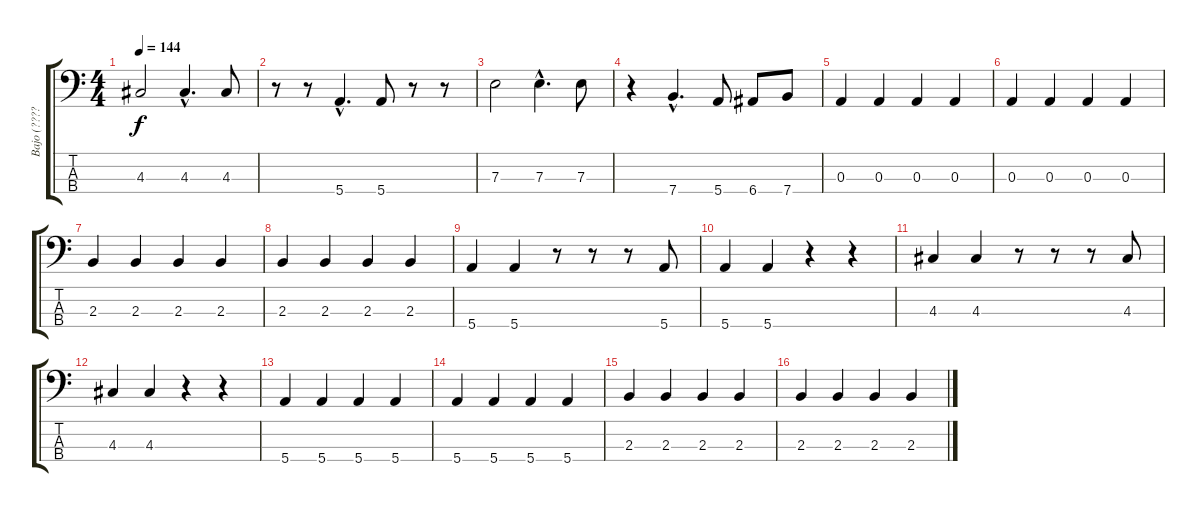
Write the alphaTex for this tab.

\track ("Bajo (????)" "Bajo (????") {instrument electricbassfinger}
\staff {score tabs}
\tuning (G2 D2 A1 E1) {hide}
\ts (4 4)
\tempo 144
\clef f4
\ks c
4.3.2{dy f} 4.3{hac}.4{d} 4.3.8 |
r.8 r.8 5.4{hac}.4{d} 5.4.8 r.8 r.8 |
7.3.2 7.3{hac}.4{d} 7.3.8 |
r.4 7.4{hac}.4{d} 5.4.8 6.4.8 7.4.8 |
0.3.4 0.3.4 0.3.4 0.3.4 |
0.3.4 0.3.4 0.3.4 0.3.4 |
2.3.4 2.3.4 2.3.4 2.3.4 |
2.3.4 2.3.4 2.3.4 2.3.4 |
5.4.4 5.4.4 r.8 r.8 r.8 5.4.8 |
5.4.4 5.4.4 r.4 r.4 |
4.3.4 4.3.4 r.8 r.8 r.8 4.3.8 |
4.3.4 4.3.4 r.4 r.4 |
5.4.4 5.4.4 5.4.4 5.4.4 |
5.4.4 5.4.4 5.4.4 5.4.4 |
2.3.4 2.3.4 2.3.4 2.3.4 |
2.3.4 2.3.4 2.3.4 2.3.4
